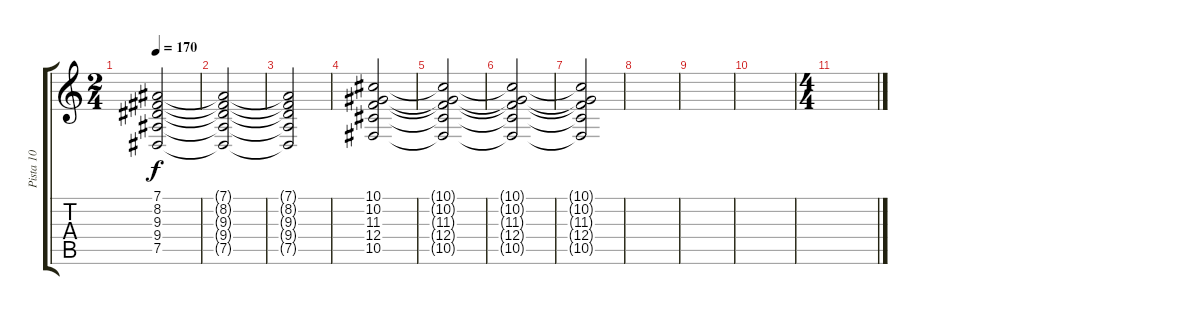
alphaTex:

\track ("Pista 10" "Pista 10") {instrument choiraahs}
\staff {score tabs}
\tuning (Eb4 Bb3 Gb3 Db3 Ab2 Eb2) {hide}
\ts (2 4)
\tempo 170
\clef g2
\ks c
(7.1{t} 8.2{t} 9.3{t} 9.4{t} 7.5{t}).2{dy f} |
(7.1{t} 8.2{t} 9.3{t} 9.4{t} 7.5{t}).2 |
(7.1{t} 8.2{t} 9.3{t} 9.4{t} 7.5{t}).2 |
(10.1 10.2 11.3 12.4 10.5).2 |
(10.1{t} 10.2{t} 11.3{t} 12.4{t} 10.5{t}).2 |
(10.1{t} 10.2{t} 11.3{t} 12.4{t} 10.5{t}).2 |
(10.1{t} 10.2{t} 11.3{t} 12.4{t} 10.5{t}).2 |
|
|
|
\ts (4 4)
